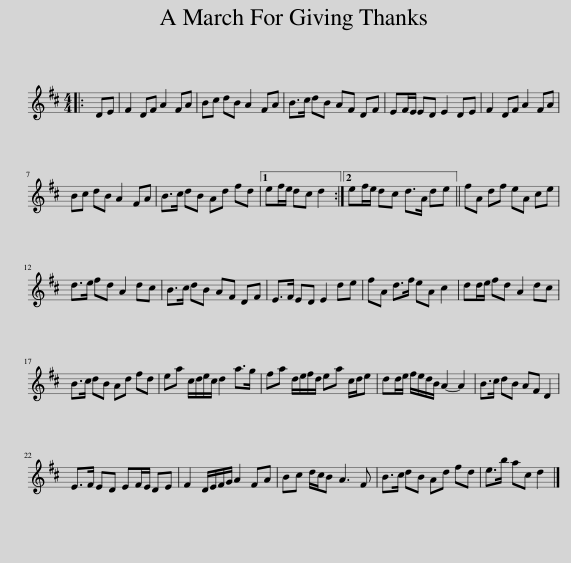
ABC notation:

X:1
L:1/8
M:4/4
I:linebreak $
K:D
V:1 treble
V:1
|: DE | F2 DF A2 FA | Bc dB A2 FA | B>c dB AF DF | EF/E/ ED E2 DE | %5
 F2 DF A2 FA |$ Bc dB A2 FA | B>c dB Ad fd |1 ef/e/ dc d2 :|2 ef/e/ dc d>A de || %10
 fA df eA ce |$ d>e fd A2 dc | B>c dB AF DF | E>F ED E2 de | fA d>f eA c2 | %15
 dd/e/ fd A2 dc |$ B>c dB Ad fd | ea c/d/e/c/ d2 a>g | fa d/e/f/d/ ea c/d/e | dd/e/ f/e/d/B/ A2- A2 | %20
 B>c dB AF D2 |$ E>F ED EF/E/ DE | F2 D/E/F/G/ A2 FA | Bc d/c/B A3 F | B>c dB Ad fd | %25
 e>b ac d2 |] %26
